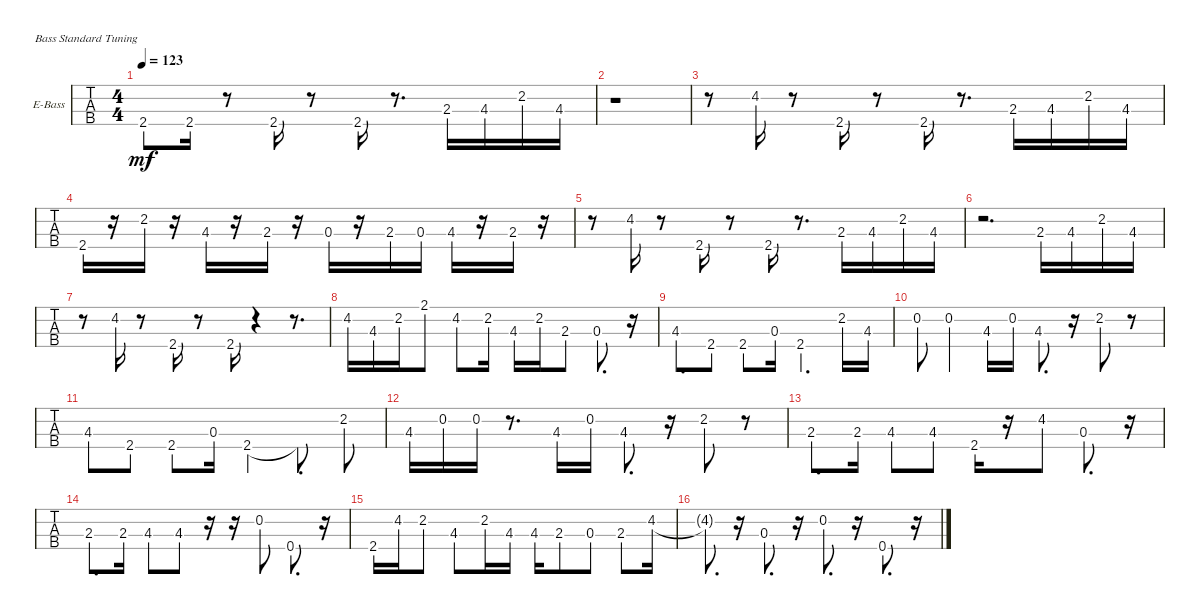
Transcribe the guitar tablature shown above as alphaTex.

\bracketExtendMode groupsimilarinstruments
\firstSystemTrackNameOrientation horizontal
\otherSystemsTrackNameOrientation horizontal
\track ("Bass" "E-Bass") {instrument electricbassfinger}
\staff {tabs}
\tuning (G2 D2 A1 E1)
\ts (4 4)
\tempo 123
\clef f4
\ks c
2.4.8{dy mf instrument electricbassfinger} 2.4.16 r.8 2.4.16 r.8 2.4.16 r.8{d} 2.3.16 4.3.16 2.2.16 4.3.16 |
r.1 |
r.8 4.2.16 r.8 2.4.16 r.8 2.4.16 r.8{d} 2.3.16 4.3.16 2.2.16 4.3.16 |
2.4.16 r.16 2.2.16 r.16 4.3.16 r.16 2.3.16 r.16 0.3.16 r.16 2.3.16 0.3.16 4.3.16 r.16 2.3.16 r.16 |
r.8 4.2.16 r.8 2.4.16 r.8 2.4.16 r.8{d} 2.3.16 4.3.16 2.2.16 4.3.16 |
r.2{d} 2.3.16 4.3.16 2.2.16 4.3.16 |
r.8 4.2.16 r.8 2.4.16 r.8 2.4.16 r.4 r.8{d} |
4.2.16 4.3.16 2.2.16 2.1.8 4.2.8 2.2.16 4.3.16 2.2.16 2.3.8 0.3.8{d} r.16 |
4.3.8{d} 2.4.8 2.4.8 0.3.16 2.4.4{d} 2.2.16 4.3.16 |
0.2.8 0.2.4 4.3.16 0.2.16 4.3.8{d} r.16 2.2.8 r.8 |
4.3.8 2.4.8 2.4.8 0.3.16 2.4.4 2.4{t}.8{d} 2.2.8 |
4.3.16 0.2.16 0.2.16 r.8{d} 4.3.16 0.2.16 4.3.8{d} r.16 2.2.8 r.8 |
2.3.8{d} 2.3.16 4.3.8 4.3.8 2.4.16 r.16 4.2.8 0.3.8{d} r.16 |
2.3.8{d} 2.3.16 4.3.8 4.3.8 r.16 r.16 0.2.8 0.4.8{d} r.16 |
2.4.16 4.2.16 2.2.8 4.3.8 2.2.16 4.3.16 4.3.16 2.3.8 0.3.8 2.3.8 4.2.16 |
4.2{t}.8{d} r.16 0.3.8{d} r.16 0.2.8{d} r.16 0.4.8{d} r.16
